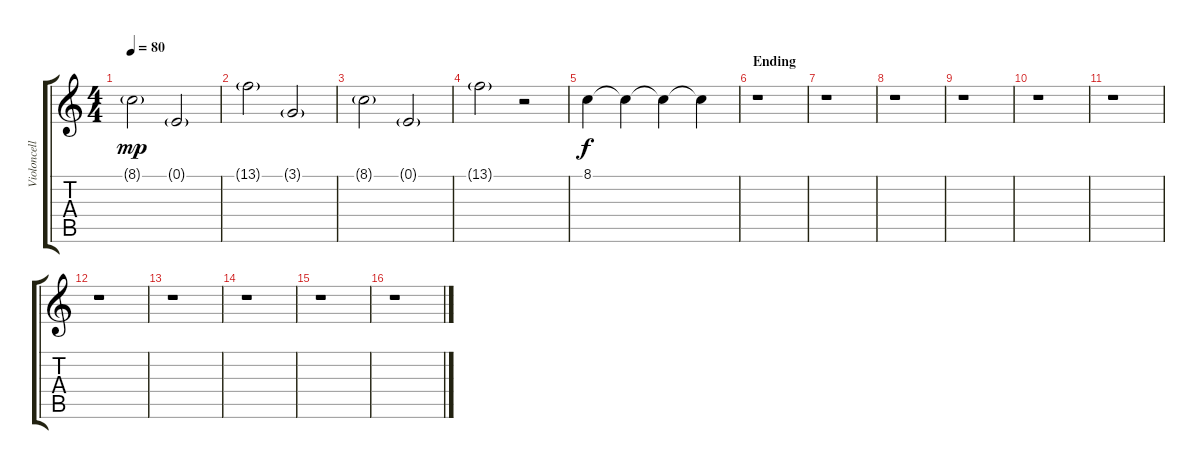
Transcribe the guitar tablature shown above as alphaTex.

\track ("Violoncello" "Violoncell") {instrument cello}
\staff {score tabs}
\tuning (E4 B3 G3 D3 A2 E2) {hide}
\ts (4 4)
\tempo 80
\clef g2
\ks c
8.1{g}.2{dy mp} 0.1{g}.2 |
13.1{g}.2 3.1{g}.2 |
8.1{g}.2 0.1{g}.2 |
13.1{g}.2 r.2 |
8.1.4{dy f} 8.1{t}.4{volume 5} 8.1{t}.4{volume 3} 8.1{t}.4{volume 1} |
\section ("" "Ending")
r.1 |
r.1 |
r.1 |
r.1 |
r.1 |
r.1 |
r.1 |
r.1 |
r.1 |
r.1 |
r.1
